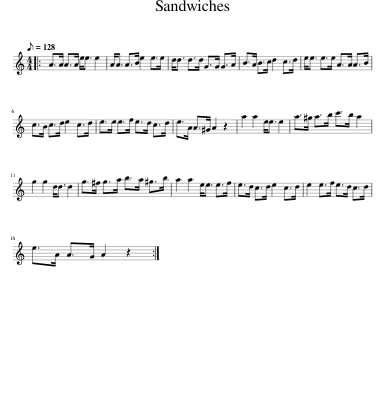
X:1
L:1/8
Q:1/8=128
M:4/4
I:linebreak $
K:C
V:1 treble
V:1
|: A>A A>A e<e e2 | A<A A>B e2 e>e | d<d d>d G>G G>A | B>A B>c d2 c>d | e<e e>e A>A A>B |$ %5
 c>B c>d e2 c>d | e>e e>f e>d c>d | e>A A>^G A2 z2 | a2 a2 e<e e2 | a>^g a>b c'>b a2 |$ %10
 g2 g2 d<d d2 | g>^f g>a b>a ^g>b | a2 a2 e<e e>f | e>d c>d e2 c>d | e2 e>f e>d c>d |$ %15
 e>A A>G A2 z2 :| %16
